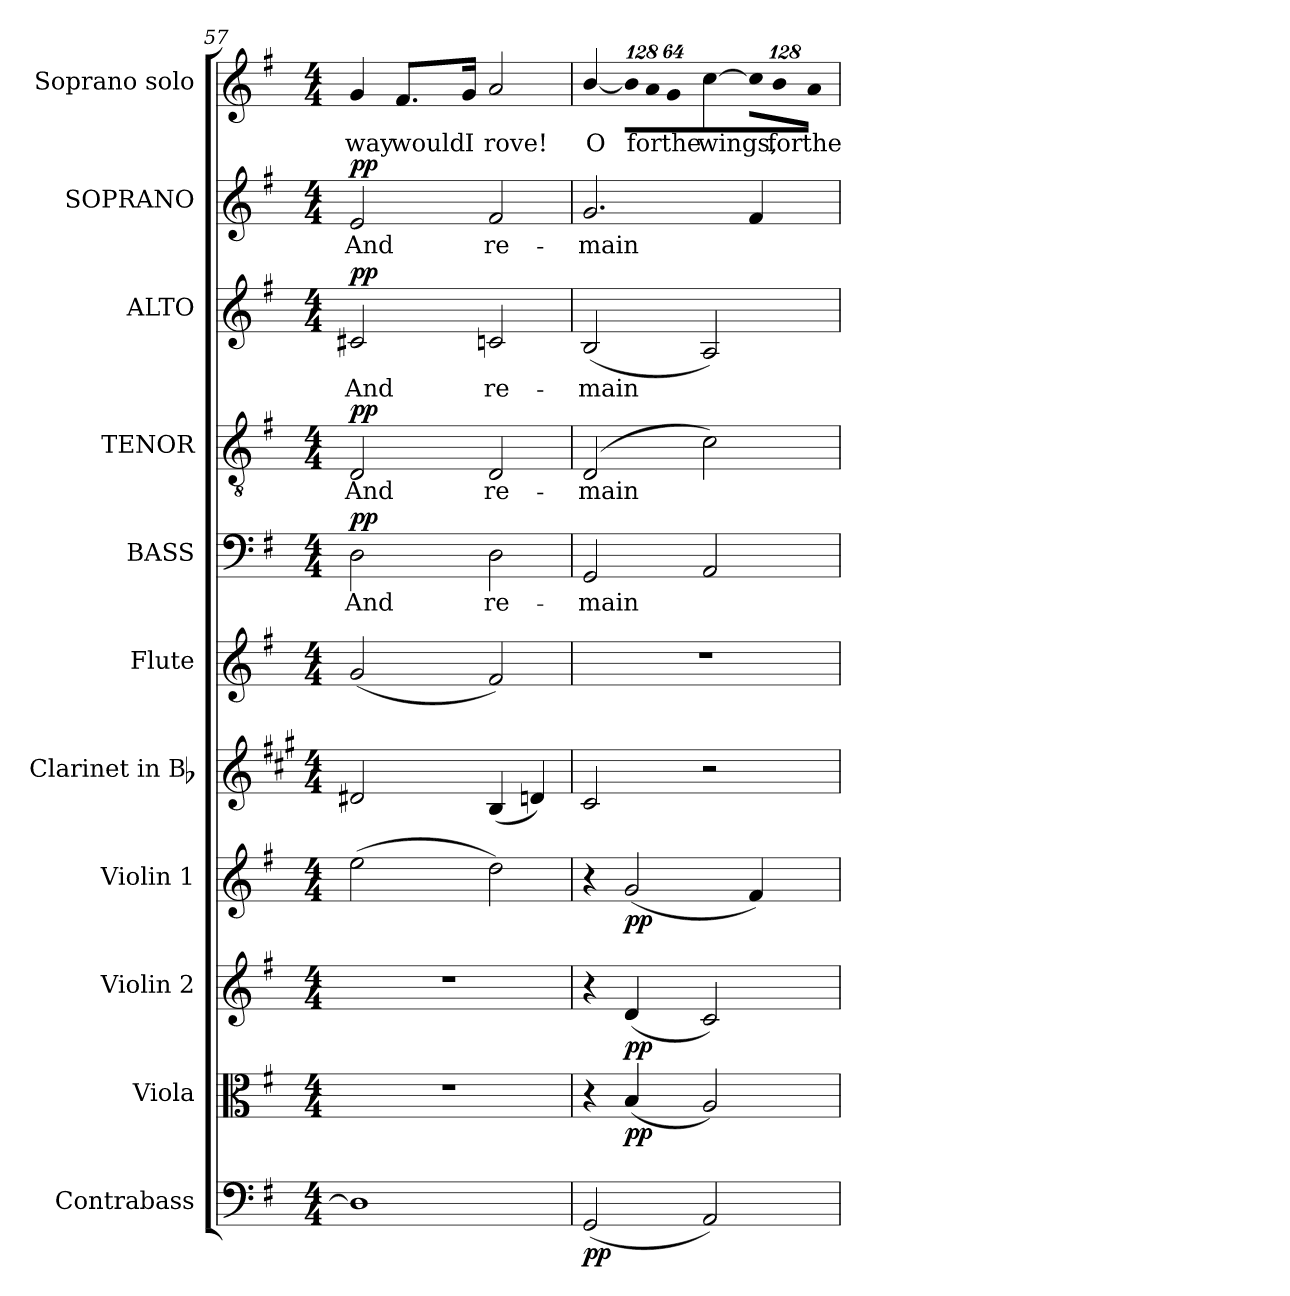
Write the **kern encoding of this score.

**kern	**dynam	**kern	**dynam	**kern	**dynam	**kern	**dynam	**kern	**kern	**kern	**text	**dynam	**kern	**text	**dynam	**kern	**text	**dynam	**kern	**text	**dynam	**kern	**text
*part11	*part11	*part10	*part10	*part9	*part9	*part8	*part8	*part7	*part6	*part5	*part5	*part5	*part4	*part4	*part4	*part3	*part3	*part3	*part2	*part2	*part2	*part1	*part1
*staff11	*staff11	*staff10	*staff10	*staff9	*staff9	*staff8	*staff8	*staff7	*staff6	*staff5	*staff5	*staff5	*staff4	*staff4	*staff4	*staff3	*staff3	*staff3	*staff2	*staff2	*staff2	*staff1	*staff1
*I"Contrabass	*	*I"Viola	*	*I"Violin 2	*	*I"Violin 1	*	*I"Clarinet in Bb	*I"Flute	*I"BASS	*	*	*I"TENOR	*	*	*I"ALTO	*	*	*I"SOPRANO	*	*	*I"Soprano solo	*
*I'Cb.	*	*I'Vla.	*	*I'Vln. 2	*	*I'Vln. 1	*	*I'Cl.	*I'Fl.	*I'B.	*	*	*I'T.	*	*	*I'A.	*	*	*I'S.	*	*	*I'S.	*
*clefF4	*	*clefC3	*	*clefG2	*	*clefG2	*	*clefG2	*clefG2	*clefF4	*	*	*clefGv2	*	*	*clefG2	*	*	*clefG2	*	*	*clefG2	*
*ITrd7c12	*	*	*	*	*	*	*	*ITrd1c2	*	*	*	*	*ITrd7c12	*	*	*	*	*	*	*	*	*	*
*k[f#]	*	*k[f#]	*	*k[f#]	*	*k[f#]	*	*k[f#]	*k[f#]	*k[f#]	*	*	*k[f#]	*	*	*k[f#]	*	*	*k[f#]	*	*	*k[f#]	*
*G:	*	*G:	*	*G:	*	*G:	*	*G:	*G:	*G:	*	*	*G:	*	*	*G:	*	*	*G:	*	*	*G:	*
*M4/4	*	*M4/4	*	*M4/4	*	*M4/4	*	*M4/4	*M4/4	*M4/4	*	*	*M4/4	*	*	*M4/4	*	*	*M4/4	*	*	*M4/4	*
=57	=57	=57	=57	=57	=57	=57	=57	=57	=57	=57	=57	=57	=57	=57	=57	=57	=57	=57	=57	=57	=57	=57	=57
!	!	!	!	!	!	!	!	!	!	!	!LO:LY:b:color=#000000	!	!	!	!	!	!	!	!	!	!	!	!
!	!	!	!	!	!	!	!	!	!	!	!	!	!	!LO:LY:b:color=#000000	!	!	!	!	!	!	!	!	!
!	!	!	!	!	!	!	!	!	!	!	!	!	!	!	!	!	!LO:LY:b:color=#000000	!	!	!	!	!	!
!	!	!	!	!	!	!	!	!	!	!	!	!	!	!	!	!	!	!	!	!LO:LY:b:color=#000000	!	!	!
!	!	!	!	!	!	!	!	!	!	!	!	!	!	!	!	!	!	!	!	!	!	!	!LO:LY:b:color=#000000
1DDi]	.	1r	.	1r	.	(2eei\	.	2c#Xi/	(2gi/	2Di\	And	pp	2DDi/	And	pp	2c#Xi/	And	pp	2ei/	And	pp	4gi/	-way
!	!	!	!	!	!	!	!	!	!	!	!	!	!	!	!	!	!	!	!	!	!	!	!LO:LY:b:color=#000000
.	.	.	.	.	.	.	.	.	.	.	.	.	.	.	.	.	.	.	.	.	.	8.f#i/L	would
!	!	!	!	!	!	!	!	!	!	!	!	!	!	!	!	!	!	!	!	!	!	!	!LO:LY:b:color=#000000
.	.	.	.	.	.	.	.	.	.	.	.	.	.	.	.	.	.	.	.	.	.	16gi/Jk	I
!	!	!	!	!	!	!	!	!	!	!	!LO:LY:b:color=#000000	!	!	!	!	!	!	!	!	!	!	!	!
!	!	!	!	!	!	!	!	!	!	!	!	!	!	!LO:LY:b:color=#000000	!	!	!	!	!	!	!	!	!
!	!	!	!	!	!	!	!	!	!	!	!	!	!	!	!	!	!LO:LY:b:color=#000000	!	!	!	!	!	!
!	!	!	!	!	!	!	!	!	!	!	!	!	!	!	!	!	!	!	!	!LO:LY:b:color=#000000	!	!	!
!	!	!	!	!	!	!	!	!	!	!	!	!	!	!	!	!	!	!	!	!	!	!	!LO:LY:b:color=#000000
.	.	.	.	.	.	2ddi\)	.	(4Ai/	2f#i/)	2Di\	re-	.	2DDi/	re-	.	2cni/	re-	.	2f#i/	re-	.	2ai/	rove!
.	.	.	.	.	.	.	.	4cni/)	.	.	.	.	.	.	.	.	.	.	.	.	.	.	.
=58	=58	=58	=58	=58	=58	=58	=58	=58	=58	=58	=58	=58	=58	=58	=58	=58	=58	=58	=58	=58	=58	=58	=58
!	!	!	!	!	!	!	!	!	!	!	!LO:LY:b:color=#000000	!	!	!	!	!	!	!	!	!	!	!	!
!	!	!	!	!	!	!	!	!	!	!	!	!	!	!LO:LY:b:color=#000000	!	!	!	!	!	!	!	!	!
!	!	!	!	!	!	!	!	!	!	!	!	!	!	!	!	!	!LO:LY:b:color=#000000	!	!	!	!	!	!
!	!	!	!	!	!	!	!	!	!	!	!	!	!	!	!	!	!	!	!	!LO:LY:b:color=#000000	!	!	!
!	!	!	!	!	!	!	!	!	!	!	!	!	!	!	!	!	!	!	!	!	!	!	!LO:LY:b:color=#000000
(2GGGi/	pp	4r	.	4r	.	4r	.	2Bi/	1r	2GGi/	-main	.	(2DDi/	-main	.	(2Bi/	-main	.	2.gi/	-main	.	[<4bi/	O
*	*	*	*	*	*	*	*	*	*	*	*	*	*	*	*	*	*	*	*	*	*	*Xbrackettup	*
!	!	!	!	!	!	!	!	!	!	!	!	!	!	!	!	!	!	!	!	!	!	!LO:N:vis=8	!
.	.	(4Bi/	pp	(4di/	pp	(2gi/	pp	.	.	.	.	.	.	.	.	.	.	.	.	.	.	1024%85bi/L]	.
!	!	!	!	!	!	!	!	!	!	!	!	!	!	!	!	!	!	!	!	!	!	!LO:N:vis=8	!
!	!	!	!	!	!	!	!	!	!	!	!	!	!	!	!	!	!	!	!	!	!	!	!LO:LY:b:color=#000000
.	.	.	.	.	.	.	.	.	.	.	.	.	.	.	.	.	.	.	.	.	.	1024%85ai/	for
!	!	!	!	!	!	!	!	!	!	!	!	!	!	!	!	!	!	!	!	!	!	!LO:N:vis=8	!
!	!	!	!	!	!	!	!	!	!	!	!	!	!	!	!	!	!	!	!	!	!	!	!LO:LY:b:color=#000000
.	.	.	.	.	.	.	.	.	.	.	.	.	.	.	.	.	.	.	.	.	.	512%43gi/J	the
!	!	!	!	!	!	!	!	!	!	!	!	!	!	!	!	!	!	!	!	!	!	!	!LO:LY:b:color=#000000
2AAAi/)	.	2Ai/)	.	2ci/)	.	.	.	2r	.	2AAi/	.	.	2Ci\)	.	.	2Ai/)	.	.	.	.	.	[>4cci\	wings,
*	*	*	*	*	*	*	*	*	*	*	*	*	*	*	*	*	*	*	*	*	*	*brackettup	*
!	!	!	!	!	!	!	!	!	!	!	!	!	!	!	!	!	!	!	!	!	!	!LO:N:vis=8	!
.	.	.	.	.	.	4f#i/)	.	.	.	.	.	.	.	.	.	.	.	.	4f#i/	.	.	1024%85cci\L]	.
!	!	!	!	!	!	!	!	!	!	!	!	!	!	!	!	!	!	!	!	!	!	!LO:N:vis=8	!
!	!	!	!	!	!	!	!	!	!	!	!	!	!	!	!	!	!	!	!	!	!	!	!LO:LY:b:color=#000000
.	.	.	.	.	.	.	.	.	.	.	.	.	.	.	.	.	.	.	.	.	.	1024%85bi\	for
!	!	!	!	!	!	!	!	!	!	!	!	!	!	!	!	!	!	!	!	!	!	!LO:N:vis=8	!
!	!	!	!	!	!	!	!	!	!	!	!	!	!	!	!	!	!	!	!	!	!	!	!LO:LY:b:color=#000000
.	.	.	.	.	.	.	.	.	.	.	.	.	.	.	.	.	.	.	.	.	.	512%43ai\J	the
=	=	=	=	=	=	=	=	=	=	=	=	=	=	=	=	=	=	=	=	=	=	=	=
*-	*-	*-	*-	*-	*-	*-	*-	*-	*-	*-	*-	*-	*-	*-	*-	*-	*-	*-	*-	*-	*-	*-	*-
